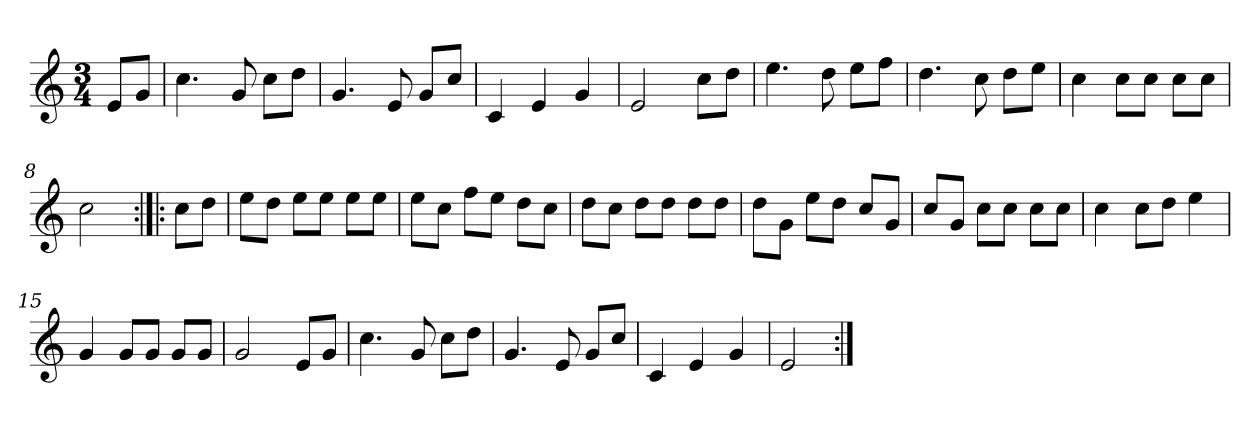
**kern
*part1
*staff1
*clefG2
*k[]
*C:
*M3/4
*MM120
=
8e/L
8g/J
=1
4.cc
8g
8cc\L
8dd\J
=2
4.g
8e
8g/L
8cc/J
=3
4c
4e
4g
=4
2e
8cc\L
8dd\J
=5
4.ee
8dd
8ee\L
8ff\J
=6
4.dd
8cc
8dd\L
8ee\J
=7
4cc
8cc\L
8cc\J
8cc\L
8cc\J
=8
2cc
=:|!|:
8cc\L
8dd\J
=9
8ee\L
8dd\J
8ee\L
8ee\J
8ee\L
8ee\J
=10
8ee\L
8cc\J
8ff\L
8ee\J
8dd\L
8cc\J
=11
8dd\L
8cc\J
8dd\L
8dd\J
8dd\L
8dd\J
=12
8dd\L
8g\J
8ee\L
8dd\J
8cc/L
8g/J
=13
8cc/L
8g/J
8cc\L
8cc\J
8cc\L
8cc\J
=14
4cc
8cc\L
8dd\J
4ee
=15
4g
8g/L
8g/J
8g/L
8g/J
=16
2g
8e/L
8g/J
=17
4.cc
8g
8cc\L
8dd\J
=18
4.g
8e
8g/L
8cc/J
=19
4c
4e
4g
=20
2e
=:|!
*-
